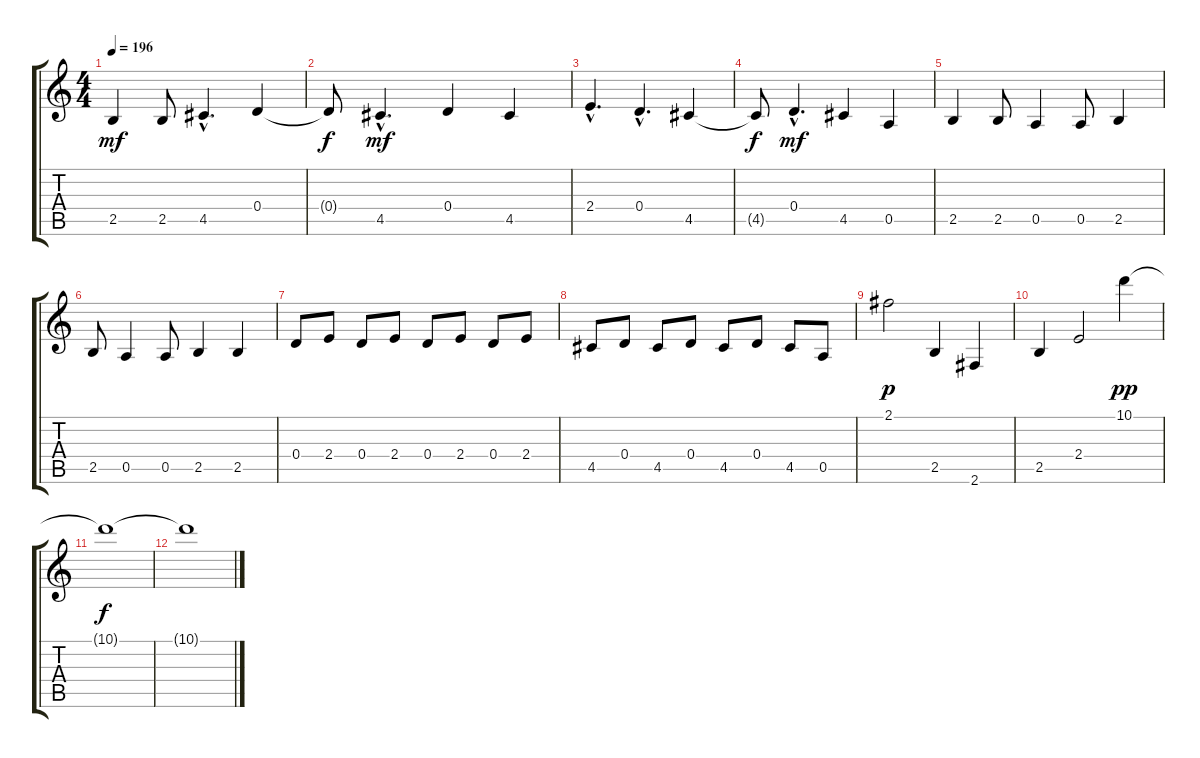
\track "" {instrument acousticguitarsteel}
\staff {score tabs}
\tuning (E4 B3 G3 D3 A2 E2) {hide}
\ts (4 4)
\tempo 196
\clef g2
\ks c
2.5.4{dy mf} 2.5.8 4.5{hac}.4{d} 0.4.4 |
0.4{t}.8{dy f} 4.5{hac}.4{d dy mf} 0.4.4 4.5.4 |
2.4{hac}.4{d} 0.4{hac}.4{d} 4.5.4 |
4.5{t}.8{dy f} 0.4{hac}.4{d dy mf} 4.5.4 0.5.4 |
2.5.4 2.5.8 0.5.4 0.5.8 2.5.4 |
2.5.8 0.5.4 0.5.8 2.5.4 2.5.4 |
0.4.8 2.4.8 0.4.8 2.4.8 0.4.8 2.4.8 0.4.8 2.4.8 |
4.5.8 0.4.8 4.5.8 0.4.8 4.5.8 0.4.8 4.5.8 0.5.8 |
2.1.2{dy p} 2.5.4 2.6.4 |
2.5.4 2.4.2 10.1.4{dy pp} |
10.1{t}.1{dy f} |
10.1{t}.1
